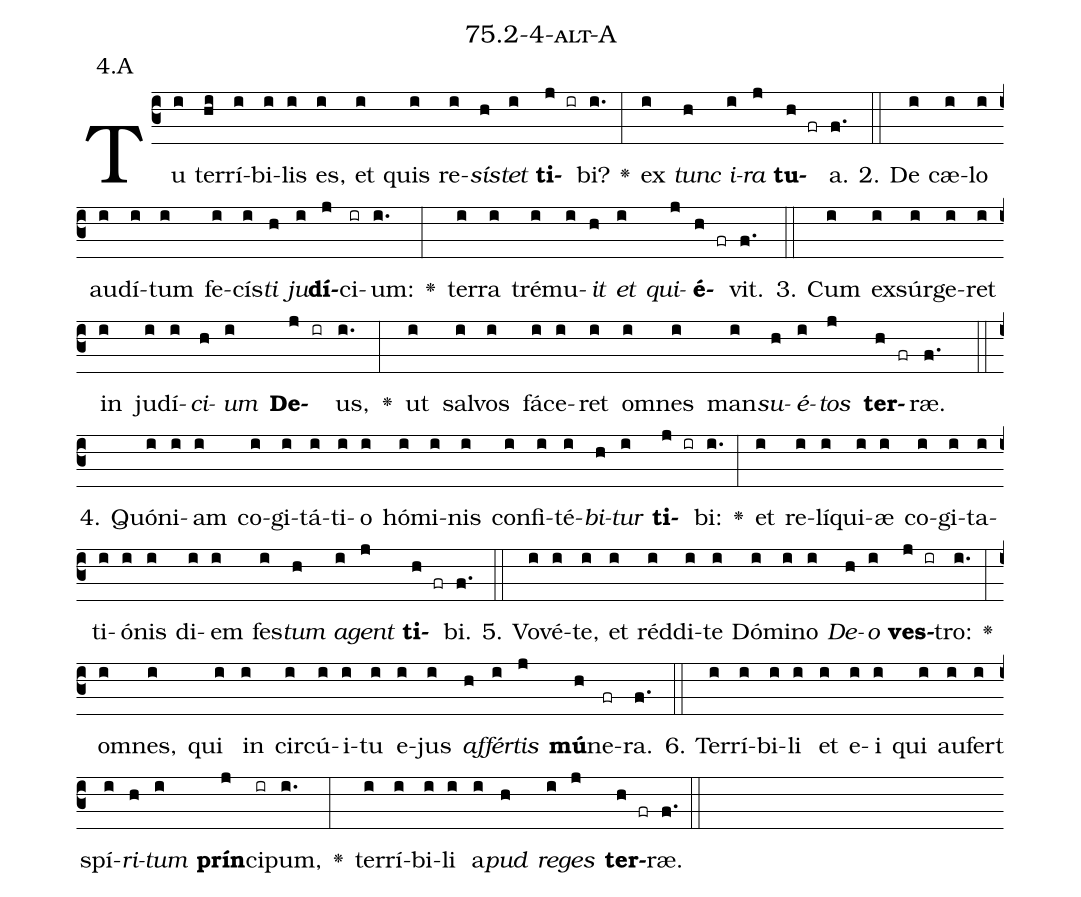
name: 75.2-4-alt-A;
annotation: 4.A;
%%
(c3)Tu(i) ter(hi)rí(i)bi(i)lis(i) es,(i) et(i) quis(i) re(i)<i>sís</i>(h)<i>tet</i>(i) <b>ti</b>(j ir)bi?(i.) <v>\greheightstar</v>(:) ex(i) <i>tunc</i>(h) <i>i</i>(i)<i>ra</i>(j) <b>tu</b>(h fr)a.(f.) (::)
2. De(i) cæ(i)lo(i) au(i)dí(i)tum(i) fe(i)cís(i)<i>ti</i>(h) <i>ju</i>(i)<b>dí</b>(j)ci(ir)um:(i.) <v>\greheightstar</v>(:) ter(i)ra(i) tré(i)mu(i)<i>it</i>(h) <i>et</i>(i) <i>qui</i>(j)<b>é</b>(h fr)vit.(f.) (::)
3. Cum(i) ex(i)súr(i)ge(i)ret(i) in(i) ju(i)dí(i)<i>ci</i>(h)<i>um</i>(i) <b>De</b>(j ir)us,(i.) <v>\greheightstar</v>(:) ut(i) sal(i)vos(i) fá(i)ce(i)ret(i) om(i)nes(i) man(i)<i>su</i>(h)<i>é</i>(i)<i>tos</i>(j) <b>ter</b>(h fr)ræ.(f.) (::)
4. Quón(i)i(i)am(i) co(i)gi(i)tá(i)ti(i)o(i) hó(i)mi(i)nis(i) con(i)fi(i)té(i)<i>bi</i>(h)<i>tur</i>(i) <b>ti</b>(j ir)bi:(i.) <v>\greheightstar</v>(:) et(i) re(i)lí(i)qui(i)æ(i) co(i)gi(i)ta(i)ti(i)ó(i)nis(i) di(i)em(i) fes(i)<i>tum</i>(h) <i>a</i>(i)<i>gent</i>(j) <b>ti</b>(h fr)bi.(f.) (::)
5. Vo(i)vé(i)te,(i) et(i) réd(i)di(i)te(i) Dó(i)mi(i)no(i) <i>De</i>(h)<i>o</i>(i) <b>ves</b>(j ir)tro:(i.) <v>\greheightstar</v>(:) om(i)nes,(i) qui(i) in(i) cir(i)cú(i)i(i)tu(i) e(i)jus(i) <i>af</i>(h)<i>fér</i>(i)<i>tis</i>(j) <b>mú</b>(h)ne(fr)ra.(f.) (::)
6. Ter(i)rí(i)bi(i)li(i) et(i) e(i)i(i) qui(i) au(i)fert(i) spí(i)<i>ri</i>(h)<i>tum</i>(i) <b>prín</b>(j)ci(ir)pum,(i.) <v>\greheightstar</v>(:) ter(i)rí(i)bi(i)li(i) a(i)<i>pud</i>(h) <i>re</i>(i)<i>ges</i>(j) <b>ter</b>(h fr)ræ.(f.) (::)
